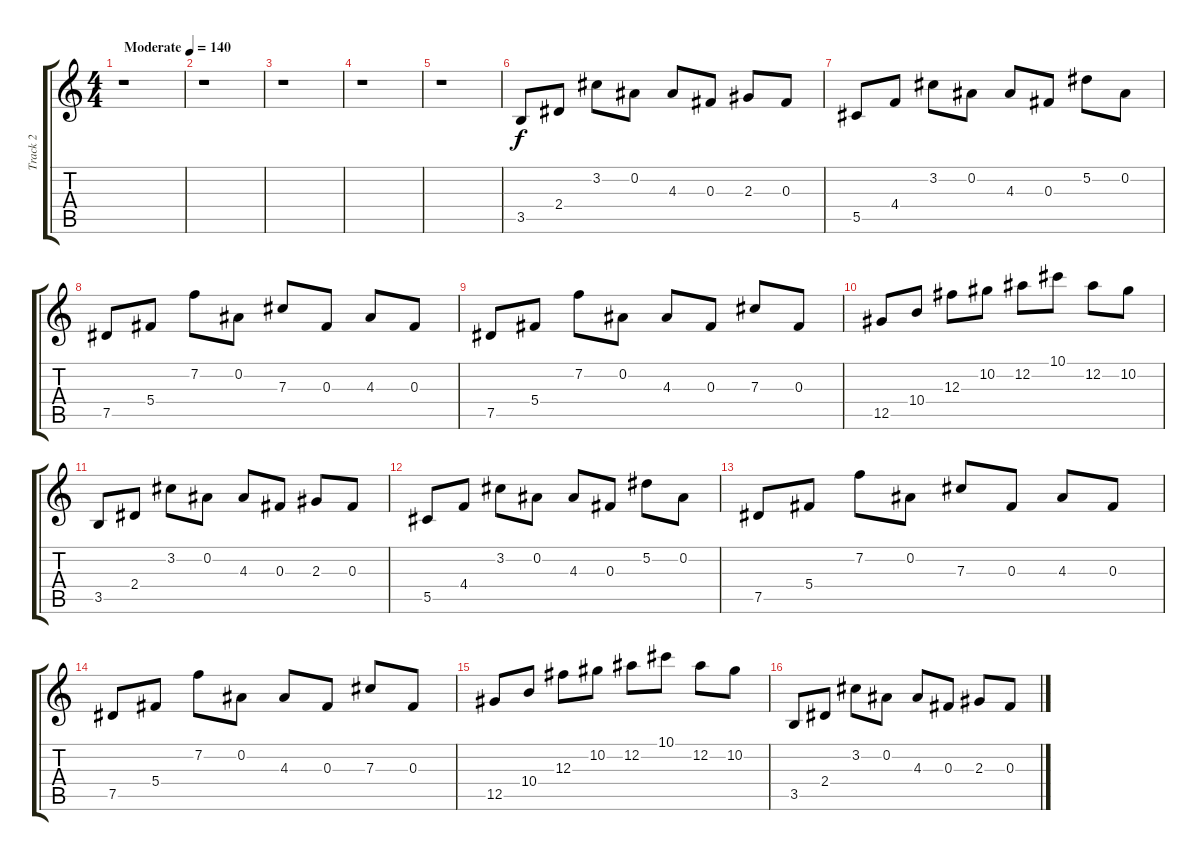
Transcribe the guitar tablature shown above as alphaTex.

\track ("Track 2" "Track 2") {instrument acousticguitarsteel}
\staff {score tabs}
\tuning (Eb4 Bb3 Gb3 Db3 Ab2 Eb2) {hide}
\ts (4 4)
\tempo (140 "Moderate")
\clef g2
\ks c
r.1{dy f instrument acousticguitarsteel} |
r.1 |
r.1 |
r.1 |
r.1 |
3.5.8 2.4.8 3.2.8 0.2.8 4.3.8 0.3.8 2.3.8 0.3.8 |
5.5.8 4.4.8 3.2.8 0.2.8 4.3.8 0.3.8 5.2.8 0.2.8 |
7.5.8 5.4.8 7.2.8 0.2.8 7.3.8 0.3.8 4.3.8 0.3.8 |
7.5.8 5.4.8 7.2.8 0.2.8 4.3.8 0.3.8 7.3.8 0.3.8 |
12.5.8 10.4.8 12.3.8 10.2.8 12.2.8 10.1.8 12.2.8 10.2.8 |
3.5.8 2.4.8 3.2.8 0.2.8 4.3.8 0.3.8 2.3.8 0.3.8 |
5.5.8 4.4.8 3.2.8 0.2.8 4.3.8 0.3.8 5.2.8 0.2.8 |
7.5.8 5.4.8 7.2.8 0.2.8 7.3.8 0.3.8 4.3.8 0.3.8 |
7.5.8 5.4.8 7.2.8 0.2.8 4.3.8 0.3.8 7.3.8 0.3.8 |
12.5.8 10.4.8 12.3.8 10.2.8 12.2.8 10.1.8 12.2.8 10.2.8 |
3.5.8 2.4.8 3.2.8 0.2.8 4.3.8 0.3.8 2.3.8 0.3.8
